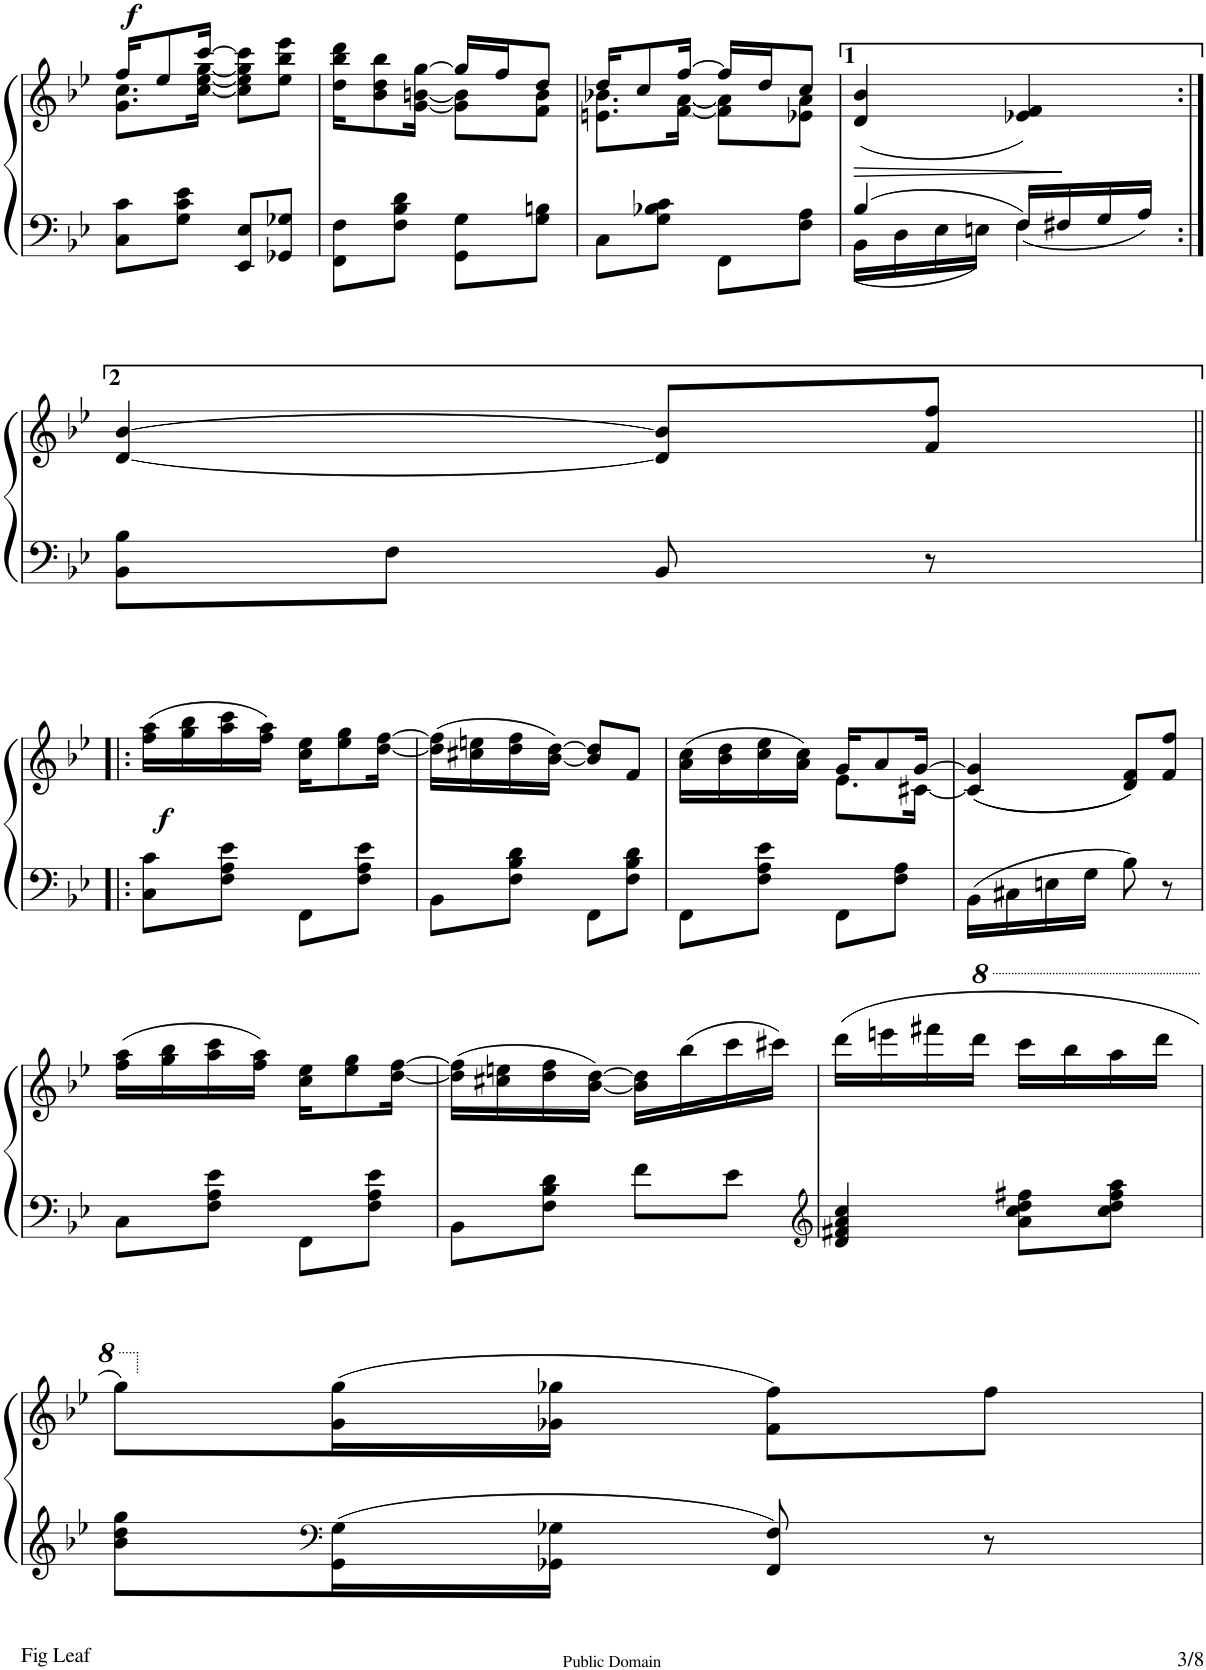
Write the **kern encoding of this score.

**kern	**kern	**dynam
*part1	*part1	*part1
*staff2	*staff1	*staff1/2
*I"Piano	*	*
*I'Pno	*	*
!!LO:PB:g=z
*clefF4	*clefG2	*
*k[b-e-]	*k[b-e-]	*
*M2/4	*M2/4	*
=17	=17	=17
*	*^	*
!	!	!	!LO:DY:a
8C\ 8c\L	8.g\ 8.cc\L	16ff/KL	f
.	.	8ee-/	.
8G\ 8c\ 8e-\J	.	.	.
.	[16cc\ [16ee-\ [16gg\Jk	[16ccc/Jk	.
8EE-/ 8E-/L	8cc\] 8ee-\] 8gg\] 8ccc\]L	8ryy	.
8GG-X/ 8G-X/J	8ee-\ 8bb-\ 8eee-\J	8ryy	.
=18	=18	=18	=18
8FF\ 8F\L	16dd\ 16bb-\ 16ddd\KL	4ryy	.
.	8b-\ 8dd\ 8bb-\	.	.
8F\ 8B-\ 8d\J	.	.	.
.	[16g\ [16bn\ [16gg\Jk	.	.
8GG\ 8G\L	16gg/LL]	8g\] 8b\]L	.
.	16ff/J	.	.
8G\ 8Bn\J	8dd/J	8f\ 8b\J	.
=19	=19	=19	=19
8C\L	16dd/KL	8.en\ 8.b-X\L	.
.	8cc/	.	.
8G\ 8B-X\ 8c\J	.	.	.
.	[16ff/Jk	[16f\ [16a\Jk	.
8FF\L	16ff/LL]	8f\] 8a\]L	.
.	16dd/J	.	.
8F\ 8A\J	8cc/J	8e-X\ 8a\J	.
=20	=20	=20	=20
*^	*	*	*
!	!	!	!	!LO:HP:b
*	*	*v	*v	*
4B-/	16BB-\LL	(4d/ 4b-/	>
.	16D\	.	.
.	16E-\	.	.
.	16En\JJ	.	.
4F\	16F/LL	4e-X/ 4f/)	.
.	16F#X/	.	.
.	16G/	.	.
.	16A/JJ	.	.
*v	*v	*	*
.	.	]
!!LO:LB:g=z
=21:|!	=21:|!	=21:|!
8BB-\ 8B-\L	[4d/ [4b-/	.
8F\J	.	.
8BB-/	8d/] 8b-/]L	.
8r	8f/ 8ff/J	.
!!LO:LB:g=z
=22!|:	=22!|:	=22!|:
!	!	!LO:DY:b
8C\ 8c\L	(16ff\ 16aa\LL	f
.	16gg\ 16bb-\	.
8F\ 8A\ 8e-\J	16aa\ 16ccc\	.
.	16ff\ 16aa\JJ)	.
8FF\L	16cc\ 16ee-\KL	.
.	8ee-\ 8gg\	.
8F\ 8A\ 8e-\J	.	.
.	[16dd\ [16ff\Jk	.
=23	=23	=23
8BB-\L	(16dd\] 16ff\]LL	.
.	16cc#X\ 16een\	.
8F\ 8B-\ 8d\J	16dd\ 16ff\	.
.	[16b-\ [16dd\JJ)	.
8FF\L	8b-/] 8dd/]L	.
8F\ 8B-\ 8d\J	8f/J	.
=24	=24	=24
*	*^	*
8FF\L	(16a\ 16cc\LL	4ryy	.
.	16b-\ 16dd\	.	.
8F\ 8A\ 8e-\J	16cc\ 16ee-\	.	.
.	16a\ 16cc\JJ)	.	.
8FF\L	16g/KL	8.e-\L	.
.	8a/	.	.
8F\ 8A\J	.	.	.
.	[16g/Jk	[16c#X\Jk	.
*	*v	*v	*
=25	=25	=25
16BB-\LL	((4c#/] 4g/]	.
16C#X\	.	.
16En\	.	.
16G\JJ	.	.
8B-\	8d/ 8f/L))	.
8r	8f/ 8ff/J	.
!!LO:LB:g=z
=26	=26	=26
8C\L	(16ff\ 16aa\LL	.
.	16gg\ 16bb-\	.
8F\ 8A\ 8e-\J	16aa\ 16ccc\	.
.	16ff\ 16aa\JJ)	.
8FF\L	16cc\ 16ee-\KL	.
.	8ee-\ 8gg\	.
8F\ 8A\ 8e-\J	.	.
.	[16dd\ [16ff\Jk	.
=27	=27	=27
8BB-\L	(16dd\] 16ff\]LL	.
.	16cc#X\ 16een\	.
8F\ 8B-\ 8d\J	16dd\ 16ff\	.
.	[16b-\ [16dd\JJ)	.
8f\L	16b-\] 16dd\]LL	.
.	(16bb-\	.
8e-\J	16ccc\	.
.	16ccc#X\JJ)	.
=28	=28	=28
*clefG2	*	*
4d/ 4f#X/ 4a/ 4cc/	(16ddd\LL	.
.	16eeen\	.
.	16fff#X\	.
*	*8va	*
.	16dddd\JJ	.
8a\ 8cc\ 8dd\ 8ff#X\L	16cccc\LL	.
.	16bbb-\	.
8cc\ 8dd\ 8ff#\ 8aa\J	16aaa\	.
.	16dddd\JJ	.
!!LO:LB:g=z
=29	=29	=29
8b-\ 8dd\ 8gg\L	8ggg\L)	.
*clefF4	*	*
*	*X8va	*
16GG\ 16G\L	(16g\ 16gg\L	.
16GG-X\ 16G-X\JJ	16g-X\ 16gg-X\JJ	.
8FF/ 8F/	8f\ 8ff\L)	.
8r	8ff\J	.
=	=	=
*-	*-	*-
